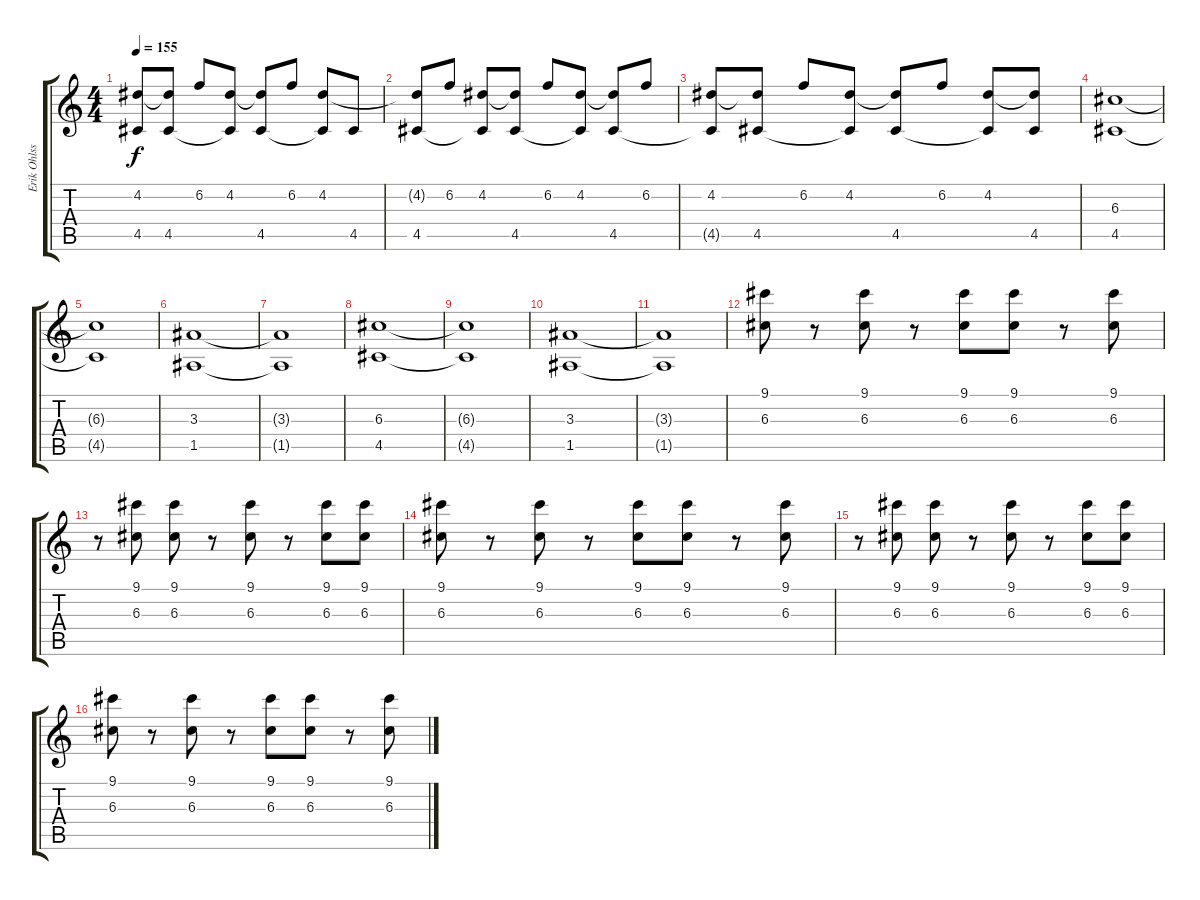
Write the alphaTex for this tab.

\track ("Erik Ohlsson Lead" "Erik Ohlss") {instrument overdrivenguitar}
\staff {score tabs}
\tuning (E4 B3 G3 D3 A2 E2) {hide}
\ts (4 4)
\tempo 155
\clef g2
\ks c
(4.2 4.5{t}).8{dy f} (4.2{t} 4.5).8 6.2.8 (4.2 4.5{t}).8 (4.2{t} 4.5).8 6.2.8 (4.2 4.5{t}).8 4.5.8 |
(4.2{t} 4.5).8 6.2.8 (4.2 4.5{t}).8 (4.2{t} 4.5).8 6.2.8 (4.2 4.5{t}).8 (4.2{t} 4.5).8 6.2.8 |
(4.2 4.5{t}).8 (4.2{t} 4.5).8 6.2.8 (4.2 4.5{t}).8 (4.2{t} 4.5).8 6.2.8 (4.2 4.5{t}).8 (4.2{t} 4.5).8 |
(6.3 4.5).1{instrument overdrivenguitar} |
(6.3{t} 4.5{t}).1 |
(3.3 1.5).1 |
(3.3{t} 1.5{t}).1 |
(6.3 4.5).1 |
(6.3{t} 4.5{t}).1 |
(3.3 1.5).1 |
(3.3{t} 1.5{t}).1 |
(9.1 6.3).8 r.8 (9.1 6.3).8 r.8 (9.1 6.3).8 (9.1 6.3).8 r.8 (9.1 6.3).8 |
r.8 (9.1 6.3).8 (9.1 6.3).8 r.8 (9.1 6.3).8 r.8 (9.1 6.3).8 (9.1 6.3).8 |
(9.1 6.3).8 r.8 (9.1 6.3).8 r.8 (9.1 6.3).8 (9.1 6.3).8 r.8 (9.1 6.3).8 |
r.8 (9.1 6.3).8 (9.1 6.3).8 r.8 (9.1 6.3).8 r.8 (9.1 6.3).8 (9.1 6.3).8 |
(9.1 6.3).8 r.8 (9.1 6.3).8 r.8 (9.1 6.3).8 (9.1 6.3).8 r.8 (9.1 6.3).8
